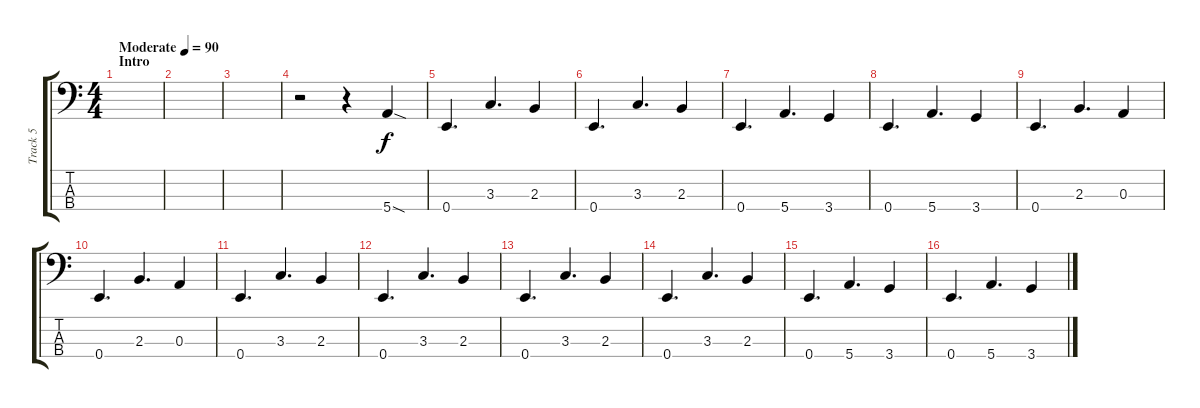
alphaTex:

\track ("Track 5" "Track 5") {instrument electricbassfinger}
\staff {score tabs}
\tuning (G2 D2 A1 E1) {hide}
\ts (4 4)
\section ("" "Intro")
\tempo (90 "Moderate")
\clef f4
\ks c
|
|
|
r.2 r.4 5.4{sod}.4 |
0.4.4{d} 3.3.4{d} 2.3.4 |
0.4.4{d} 3.3.4{d} 2.3.4 |
0.4.4{d} 5.4.4{d} 3.4.4 |
0.4.4{d} 5.4.4{d} 3.4.4 |
0.4.4{d} 2.3.4{d} 0.3.4 |
0.4.4{d} 2.3.4{d} 0.3.4 |
0.4.4{d} 3.3.4{d} 2.3.4 |
0.4.4{d} 3.3.4{d} 2.3.4 |
0.4.4{d} 3.3.4{d} 2.3.4 |
0.4.4{d} 3.3.4{d} 2.3.4 |
0.4.4{d} 5.4.4{d} 3.4.4 |
0.4.4{d} 5.4.4{d} 3.4.4
